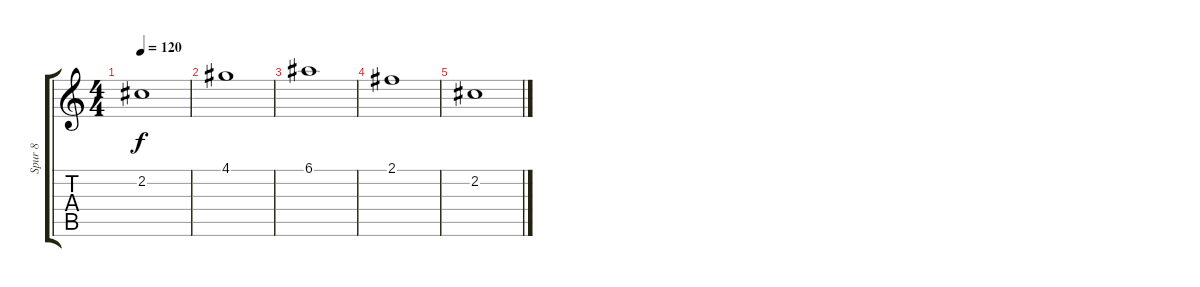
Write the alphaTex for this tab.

\track ("Spur 8" "Spur 8") {instrument guitarharmonics}
\staff {score tabs}
\tuning (E4 B3 G3 D3 A2 E2) {hide}
\ts (4 4)
\tempo 120
\clef g2
\ks c
2.2.1{dy f} |
4.1.1 |
6.1.1 |
2.1.1 |
2.2.1
